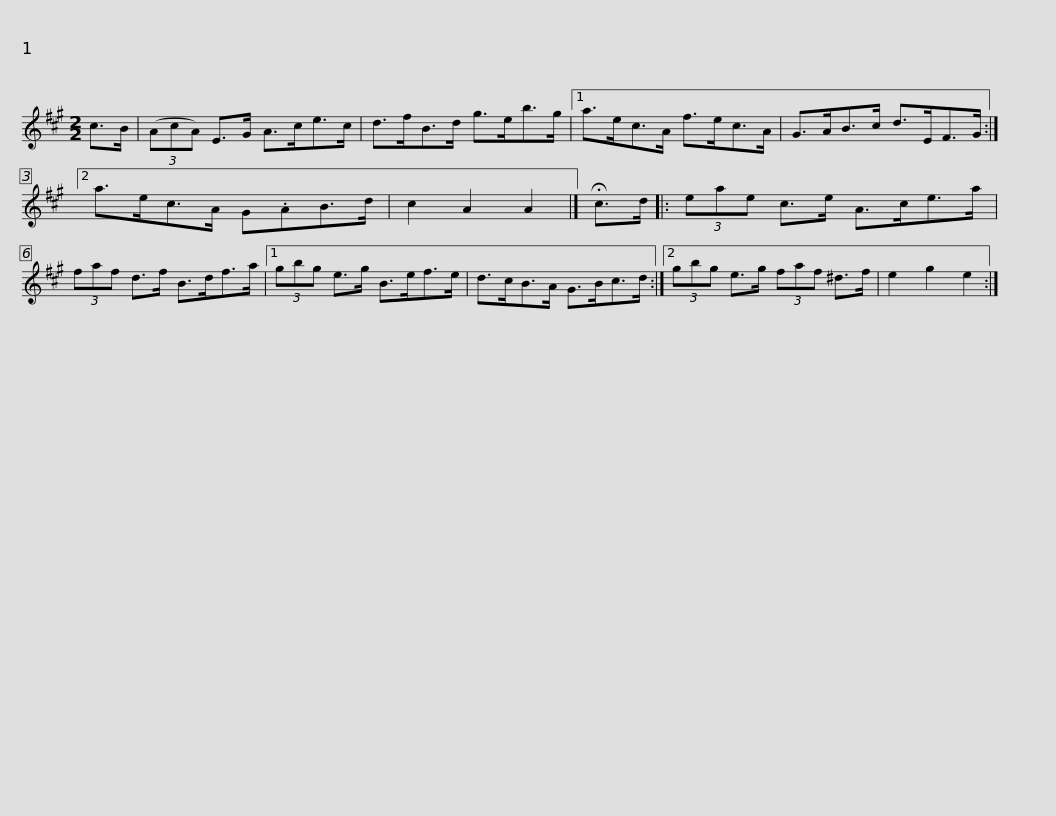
X:1
L:1/8
M:2/2
I:linebreak $
K:A
V:1 treble
V:1
 c>B | (3(AcA) E>G A>ce>c | d>fB>d g>eb>g |1 a>ec>A f>ec>A | G>AB>c d>EF>G :|2$ %5
 a>ec>A G.AB>d | c2 A2 A2 |] !fermata!c>d |: (3eae c>e A>ce>a | (3faf d>f B>df>a |1$ %10
 (3gbg e>g B>ef>e | d>cB>A G>Bc>d :|2 (3gbg e>g (3faf ^d>f | e2 g2 e2 :| %14
